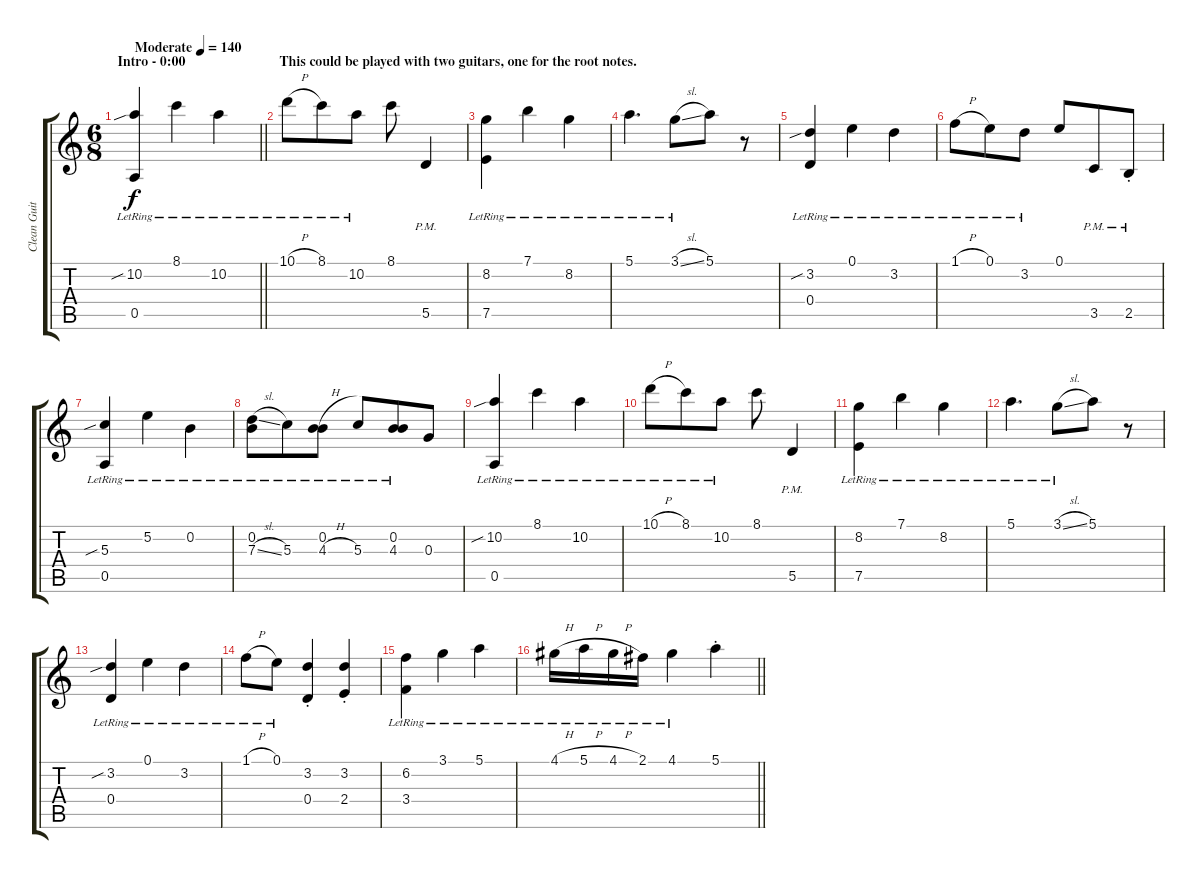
\track ("Clean Guitar" "Clean Guit") {instrument electricguitarjazz}
\staff {score tabs}
\tuning (E4 B3 G3 D3 A2 E2) {hide}
\ts (6 8)
\section ("" "Intro - 0:00")
\tempo (140 "Moderate")
\clef g2
\barLineRight lightlight
\ks c
(10.2{sib lr} 0.5{lr}).4{dy f instrument electricguitarjazz} 8.1{lr}.4 10.2{lr}.4 |
\section ("" "This could be played with two guitars, one for the root notes.")
10.1{h lr}.8 8.1{lr}.8 10.2{lr}.8 8.1.8 5.5{pm}.4 |
(8.2{lr} 7.5{lr}).4 7.1{lr}.4 8.2{lr}.4 |
5.1{lr}.4{d} 3.1{sl lr}.8 5.1.8 r.8 |
(3.2{sib lr} 0.4{lr}).4 0.1{lr}.4 3.2{lr}.4 |
1.1{h lr}.8 0.1{lr}.8 3.2{lr}.8 0.1.8 3.5{pm}.8 2.5{pm st}.8 |
(5.3{sib lr} 0.5{lr}).4 5.2{lr}.4 0.2{lr}.4 |
(0.2{lr} 7.3{sl lr}).8 5.3{lr}.8 (0.2 4.3{h lr}).8 5.3{lr}.8 (0.2 4.3{lr}).8 0.3.8 |
(10.2{sib lr} 0.5{lr}).4 8.1{lr}.4 10.2{lr}.4 |
10.1{h lr}.8 8.1{lr}.8 10.2{lr}.8 8.1.8 5.5{pm}.4 |
(8.2{lr} 7.5{lr}).4 7.1{lr}.4 8.2{lr}.4 |
5.1{lr}.4{d} 3.1{sl lr}.8 5.1.8 r.8 |
(3.2{sib lr} 0.4{lr}).4 0.1{lr}.4 3.2{lr}.4 |
1.1{h lr}.8 0.1{lr}.8 (3.2{st} 0.4{st}).4 (3.2{st} 2.4{st}).4 |
(6.2{lr} 3.4{lr}).4 3.1{lr}.4 5.1{lr}.4 |
\barLineRight lightlight
4.1{h lr}.16 5.1{h lr}.16 4.1{h lr}.16 2.1{lr}.16 4.1{lr}.4 5.1{st}.4
